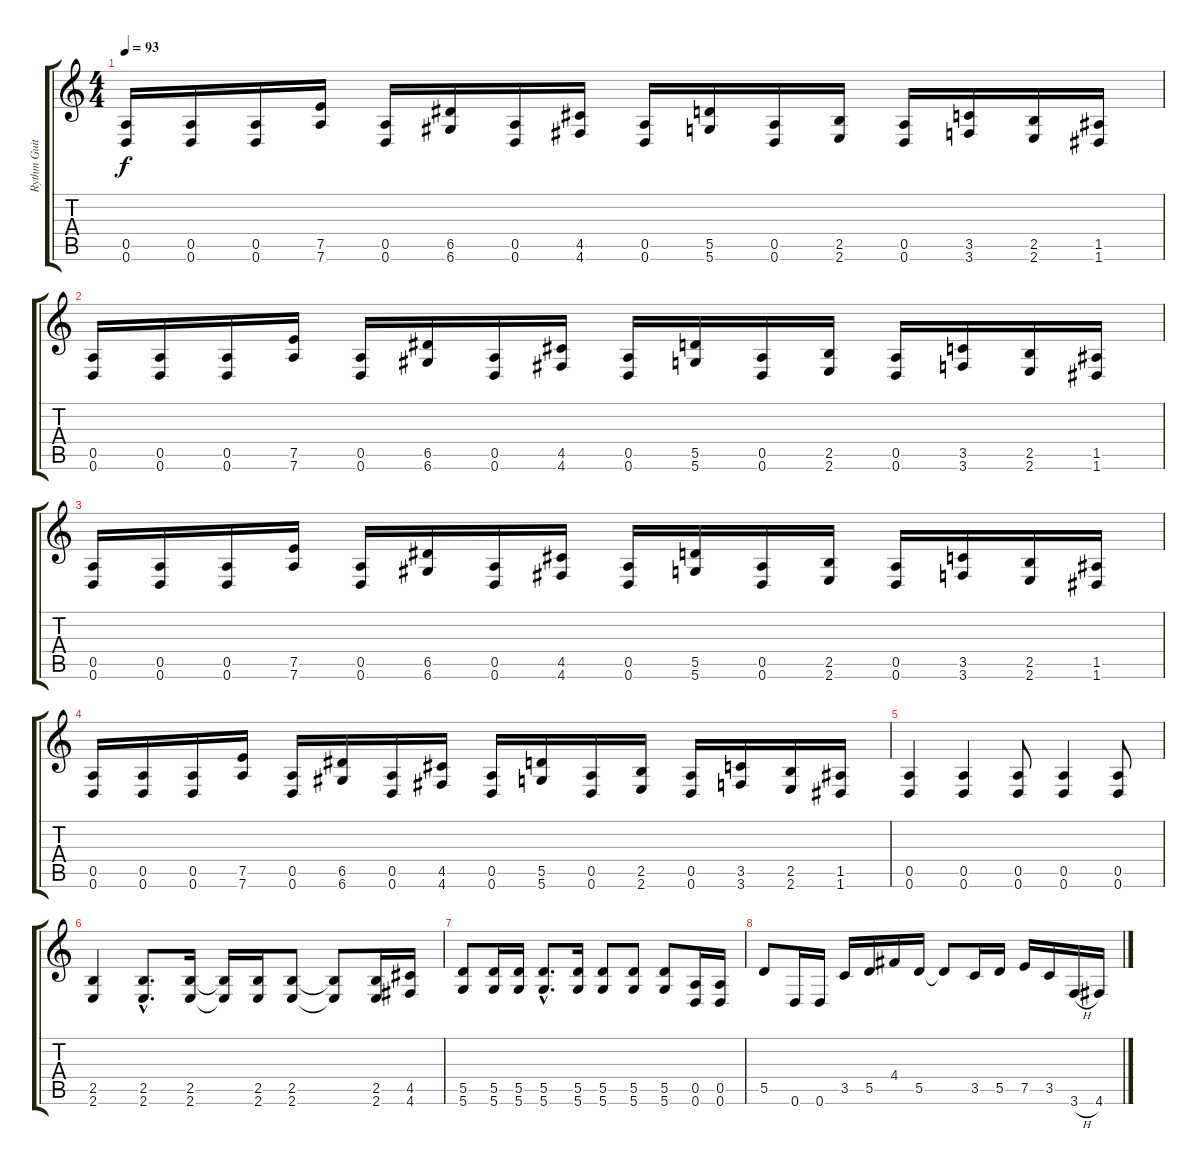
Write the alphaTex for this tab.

\track ("Rythm Guitar" "Rythm Guit") {instrument distortionguitar}
\staff {score tabs}
\tuning (E4 B3 G3 D3 A2 D2) {hide}
\ts (4 4)
\tempo 93
\clef g2
\ks c
(0.5 0.6).16{dy f} (0.5 0.6).16 (0.5 0.6).16 (7.5 7.6).16 (0.5 0.6).16 (6.5 6.6).16 (0.5 0.6).16 (4.5 4.6).16 (0.5 0.6).16 (5.5 5.6).16 (0.5 0.6).16 (2.5 2.6).16 (0.5 0.6).16 (3.5 3.6).16 (2.5 2.6).16 (1.5 1.6).16 |
(0.5 0.6).16 (0.5 0.6).16 (0.5 0.6).16 (7.5 7.6).16 (0.5 0.6).16 (6.5 6.6).16 (0.5 0.6).16 (4.5 4.6).16 (0.5 0.6).16 (5.5 5.6).16 (0.5 0.6).16 (2.5 2.6).16 (0.5 0.6).16 (3.5 3.6).16 (2.5 2.6).16 (1.5 1.6).16 |
(0.5 0.6).16 (0.5 0.6).16 (0.5 0.6).16 (7.5 7.6).16 (0.5 0.6).16 (6.5 6.6).16 (0.5 0.6).16 (4.5 4.6).16 (0.5 0.6).16 (5.5 5.6).16 (0.5 0.6).16 (2.5 2.6).16 (0.5 0.6).16 (3.5 3.6).16 (2.5 2.6).16 (1.5 1.6).16 |
(0.5 0.6).16 (0.5 0.6).16 (0.5 0.6).16 (7.5 7.6).16 (0.5 0.6).16 (6.5 6.6).16 (0.5 0.6).16 (4.5 4.6).16 (0.5 0.6).16 (5.5 5.6).16 (0.5 0.6).16 (2.5 2.6).16 (0.5 0.6).16 (3.5 3.6).16 (2.5 2.6).16 (1.5 1.6).16 |
(0.5 0.6).4 (0.5 0.6).4 (0.5 0.6).8 (0.5 0.6).4 (0.5 0.6).8 |
(2.5 2.6).4 (2.5{hac} 2.6{hac}).8{d} (2.5 2.6).16 (2.5{t} 2.6{t}).16 (2.5 2.6).16 (2.5 2.6).8 (2.5{t} 2.6{t}).8 (2.5 2.6).16 (4.5 4.6).16 |
(5.5 5.6).8 (5.5 5.6).16 (5.5 5.6).16 (5.5{hac} 5.6{hac}).8{d} (5.5 5.6).16 (5.5 5.6).8 (5.5 5.6).8 (5.5 5.6).8 (0.5 0.6).16 (0.5 0.6).16 |
5.5.8 0.6.16 0.6.16 3.5.16 5.5.16 4.4.16 5.5.16 5.5{t}.8 3.5.16 5.5.16 7.5.16 3.5.16 3.6{h}.16 4.6.16
